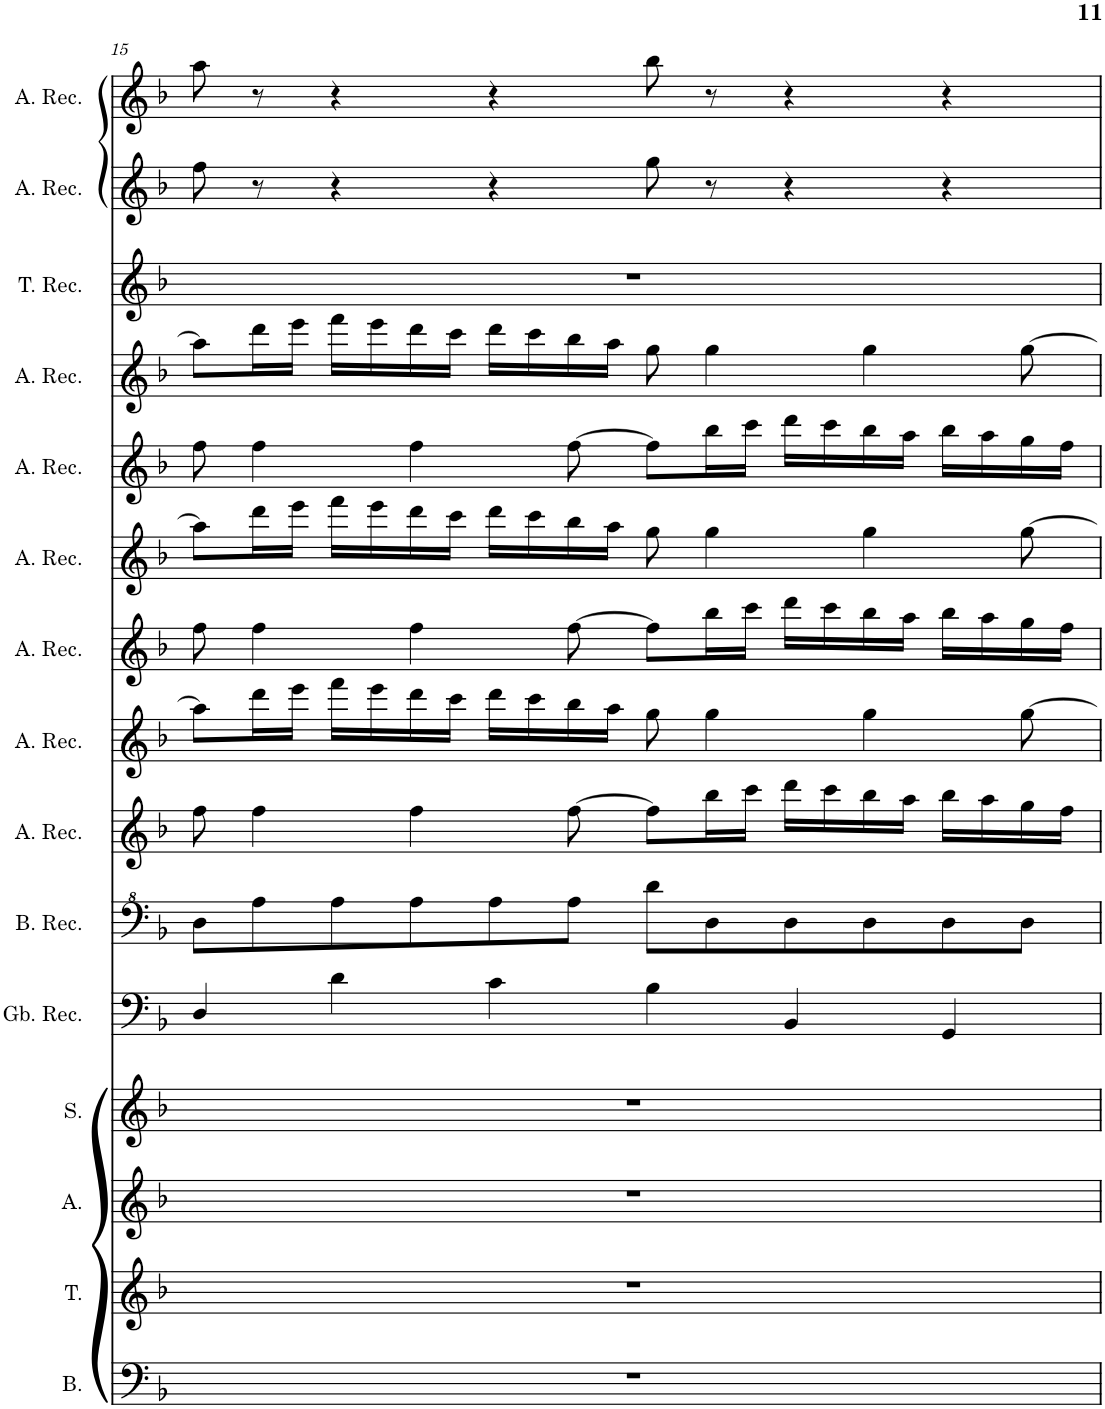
**kern	**kern	**kern	**kern	**kern	**kern	**kern	**kern	**kern	**kern	**kern	**kern	**kern	**kern	**kern
*part15	*part14	*part13	*part12	*part11	*part10	*part9	*part8	*part7	*part6	*part5	*part4	*part3	*part2	*part1
*staff15	*staff14	*staff13	*staff12	*staff11	*staff10	*staff9	*staff8	*staff7	*staff6	*staff5	*staff4	*staff3	*staff2	*staff1
*I"Bass	*I"Tenor	*I"Alto	*I"Soprano	*I"Greatbass Recorder	*I"Bass Recorder	*I"Alto Recorder	*I"Alto Recorder	*I"Alto Recorder	*I"Alto Recorder	*I"Alto Recorder	*I"Alto Recorder	*I"Tenor Recorder	*I"Alto Recorder	*I"Alto Recorder
*I'B.	*I'T.	*I'A.	*I'S.	*I'Gb. Rec.	*I'B. Rec.	*I'A. Rec.	*I'A. Rec.	*I'A. Rec.	*I'A. Rec.	*I'A. Rec.	*I'A. Rec.	*I'T. Rec.	*I'A. Rec.	*I'A. Rec.
!!LO:PB:g=z
*clefF4	*clefG2	*clefG2	*clefG2	*clefF4	*clefF^4	*clefG2	*clefG2	*clefG2	*clefG2	*clefG2	*clefG2	*clefG2	*clefG2	*clefG2
*k[b-]	*k[b-]	*k[b-]	*k[b-]	*k[b-]	*k[b-]	*k[b-]	*k[b-]	*k[b-]	*k[b-]	*k[b-]	*k[b-]	*k[b-]	*k[b-]	*k[b-]
*M6/4	*M6/4	*M6/4	*M6/4	*M6/4	*M6/4	*M6/4	*M6/4	*M6/4	*M6/4	*M6/4	*M6/4	*M6/4	*M6/4	*M6/4
=15	=15	=15	=15	=15	=15	=15	=15	=15	=15	=15	=15	=15	=15	=15
1.r	1.r	1.r	1.r	4D/	8d\L	8ff\	8aa\L]	8ff\	8aa\L]	8ff\	8aa\L]	1.r	8ff\	8aa\
.	.	.	.	.	8a\	4ff\	16ddd\L	4ff\	16ddd\L	4ff\	16ddd\L	.	8r	8r
.	.	.	.	.	.	.	16eee\JJ	.	16eee\JJ	.	16eee\JJ	.	.	.
.	.	.	.	4d\	8a\	.	16fff\LL	.	16fff\LL	.	16fff\LL	.	4r	4r
.	.	.	.	.	.	.	16eee\	.	16eee\	.	16eee\	.	.	.
.	.	.	.	.	8a\	4ff\	16ddd\	4ff\	16ddd\	4ff\	16ddd\	.	.	.
.	.	.	.	.	.	.	16ccc\JJ	.	16ccc\JJ	.	16ccc\JJ	.	.	.
.	.	.	.	4c\	8a\	.	16ddd\LL	.	16ddd\LL	.	16ddd\LL	.	4r	4r
.	.	.	.	.	.	.	16ccc\	.	16ccc\	.	16ccc\	.	.	.
.	.	.	.	.	8a\J	[8ff\	16bb-\	[8ff\	16bb-\	[8ff\	16bb-\	.	.	.
.	.	.	.	.	.	.	16aa\JJ	.	16aa\JJ	.	16aa\JJ	.	.	.
.	.	.	.	4B-\	8dd\L	8ff\L]	8gg\	8ff\L]	8gg\	8ff\L]	8gg\	.	8gg\	8bb-\
.	.	.	.	.	8d\	16bb-\L	4gg\	16bb-\L	4gg\	16bb-\L	4gg\	.	8r	8r
.	.	.	.	.	.	16ccc\JJ	.	16ccc\JJ	.	16ccc\JJ	.	.	.	.
.	.	.	.	4BB-/	8d\	16ddd\LL	.	16ddd\LL	.	16ddd\LL	.	.	4r	4r
.	.	.	.	.	.	16ccc\	.	16ccc\	.	16ccc\	.	.	.	.
.	.	.	.	.	8d\	16bb-\	4gg\	16bb-\	4gg\	16bb-\	4gg\	.	.	.
.	.	.	.	.	.	16aa\JJ	.	16aa\JJ	.	16aa\JJ	.	.	.	.
.	.	.	.	4GG/	8d\	16bb-\LL	.	16bb-\LL	.	16bb-\LL	.	.	4r	4r
.	.	.	.	.	.	16aa\	.	16aa\	.	16aa\	.	.	.	.
.	.	.	.	.	8d\J	16gg\	[8gg\	16gg\	[8gg\	16gg\	[8gg\	.	.	.
.	.	.	.	.	.	16ff\JJ	.	16ff\JJ	.	16ff\JJ	.	.	.	.
=	=	=	=	=	=	=	=	=	=	=	=	=	=	=
*-	*-	*-	*-	*-	*-	*-	*-	*-	*-	*-	*-	*-	*-	*-
